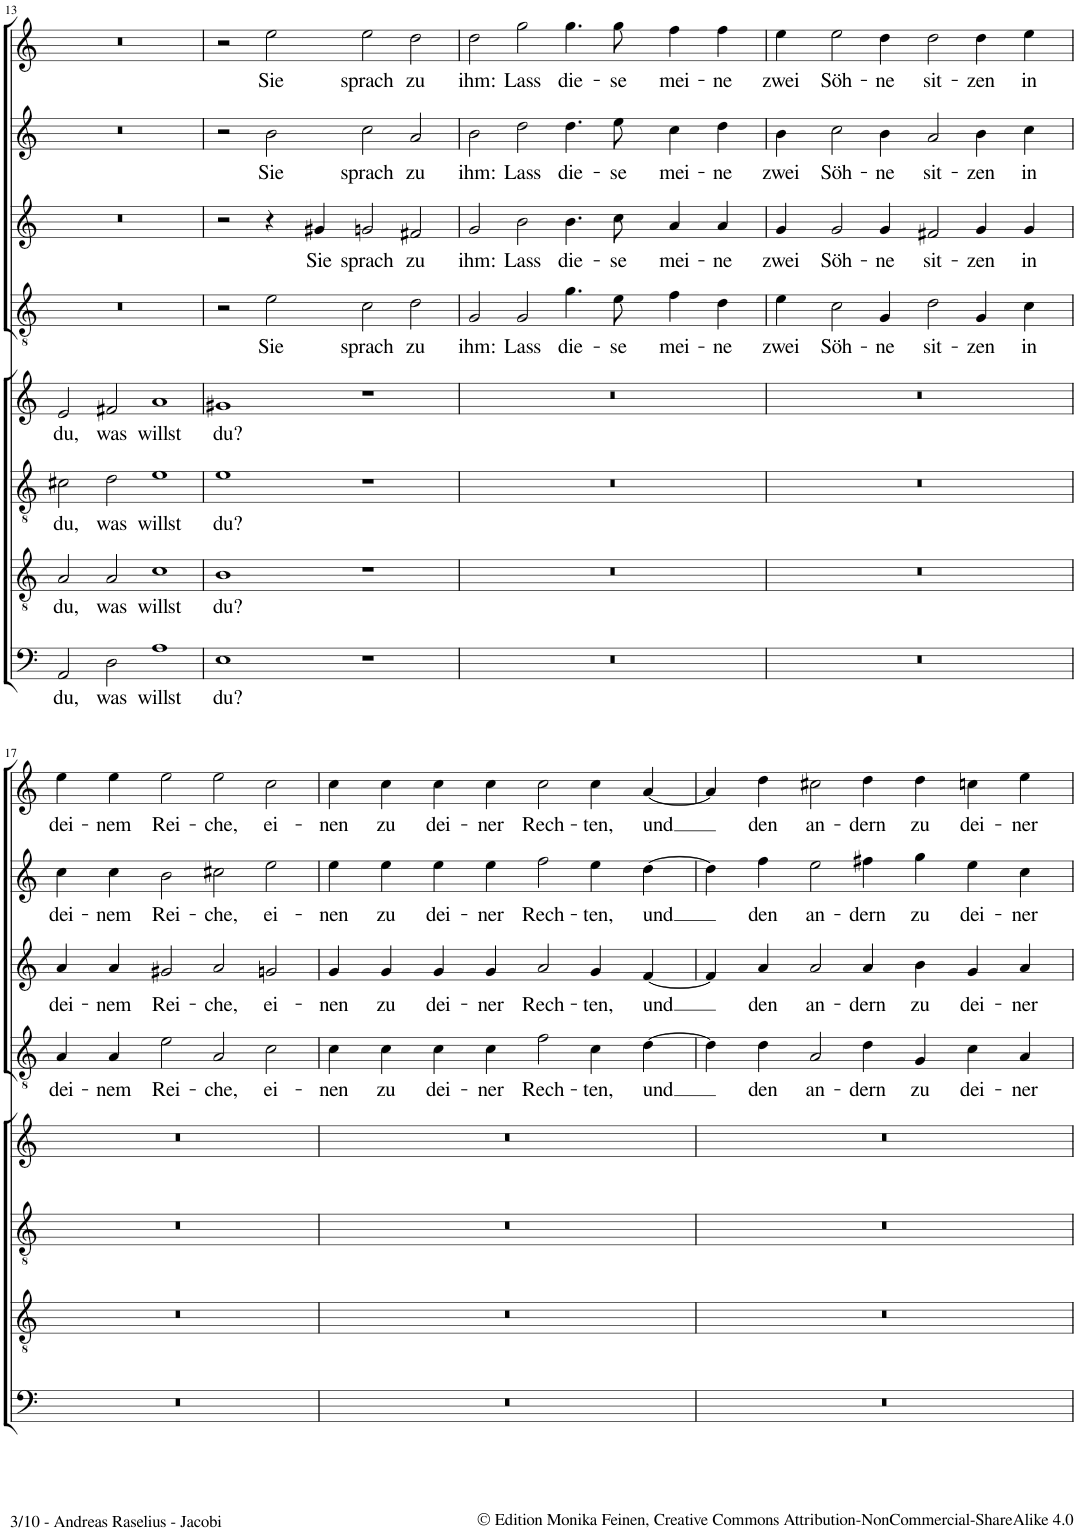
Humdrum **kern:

**kern	**text	**kern	**text	**kern	**text	**kern	**text	**kern	**text	**kern	**text	**kern	**text	**kern	**text
*part8	*part8	*part7	*part7	*part6	*part6	*part5	*part5	*part4	*part4	*part3	*part3	*part2	*part2	*part1	*part1
*staff8	*staff8	*staff7	*staff7	*staff6	*staff6	*staff5	*staff5	*staff4	*staff4	*staff3	*staff3	*staff2	*staff2	*staff1	*staff1
*I"Bassus 2	*	*I"Tenor 2	*	*I"Tenor 1	*	*I"Altus 2	*	*I"Bassus 1	*	*I"Altus 1	*	*I"Cantus 2	*	*I"Cantus 1	*
!!LO:PB:g=z
*clefF4	*	*clefGv2	*	*clefGv2	*	*clefG2	*	*clefGv2	*	*clefG2	*	*clefG2	*	*clefG2	*
*k[]	*	*k[]	*	*k[]	*	*k[]	*	*k[]	*	*k[]	*	*k[]	*	*k[]	*
*M4/2	*	*M4/2	*	*M4/2	*	*M4/2	*	*M4/2	*	*M4/2	*	*M4/2	*	*M4/2	*
*met(c|)	*	*met(c|)	*	*met(c|)	*	*met(c|)	*	*met(c|)	*	*met(c|)	*	*met(c|)	*	*met(c|)	*
=13	=13	=13	=13	=13	=13	=13	=13	=13	=13	=13	=13	=13	=13	=13	=13
!	!LO:LY:b	!	!LO:LY:b	!	!LO:LY:b	!	!LO:LY:b	!	!	!	!	!	!	!	!
2AA/	du,	2A/	du,	2c#X\	du,	2e/	du,	0r	.	0r	.	0r	.	0r	.
!	!LO:LY:b	!	!LO:LY:b	!	!LO:LY:b	!	!LO:LY:b	!	!	!	!	!	!	!	!
2D\	was	2A/	was	2d\	was	2f#X/	was	.	.	.	.	.	.	.	.
!	!LO:LY:b	!	!LO:LY:b	!	!LO:LY:b	!	!LO:LY:b	!	!	!	!	!	!	!	!
1A	willst	1c	willst	1e	willst	1a	willst	.	.	.	.	.	.	.	.
=14	=14	=14	=14	=14	=14	=14	=14	=14	=14	=14	=14	=14	=14	=14	=14
!	!LO:LY:b	!	!LO:LY:b	!	!LO:LY:b	!	!LO:LY:b	!	!	!	!	!	!	!	!
1E	du?	1B	du?	1e	du?	1g#X	du?	2r	.	2r	.	2r	.	2r	.
!	!	!	!	!	!	!	!	!	!LO:LY:b	!	!	!	!LO:LY:b	!	!LO:LY:b
.	.	.	.	.	.	.	.	2e\	Sie	4r	.	2b\	Sie	2ee\	Sie
!	!	!	!	!	!	!	!	!	!	!	!LO:LY:b	!	!	!	!
.	.	.	.	.	.	.	.	.	.	4g#X/	Sie	.	.	.	.
!	!	!	!	!	!	!	!	!	!LO:LY:b	!	!LO:LY:b	!	!LO:LY:b	!	!LO:LY:b
1r	.	1r	.	1r	.	1r	.	2c\	sprach	2gn/	sprach	2cc\	sprach	2ee\	sprach
!	!	!	!	!	!	!	!	!	!LO:LY:b	!	!LO:LY:b	!	!LO:LY:b	!	!LO:LY:b
.	.	.	.	.	.	.	.	2d\	zu	2f#X/	zu	2a/	zu	2dd\	zu
=15	=15	=15	=15	=15	=15	=15	=15	=15	=15	=15	=15	=15	=15	=15	=15
!	!	!	!	!	!	!	!	!	!LO:LY:b	!	!LO:LY:b	!	!LO:LY:b	!	!LO:LY:b
0r	.	0r	.	0r	.	0r	.	2G/	ihm:	2g/	ihm:	2b\	ihm:	2dd\	ihm:
!	!	!	!	!	!	!	!	!	!LO:LY:b	!	!LO:LY:b	!	!LO:LY:b	!	!LO:LY:b
.	.	.	.	.	.	.	.	2G/	Lass	2b\	Lass	2dd\	Lass	2gg\	Lass
!	!	!	!	!	!	!	!	!	!LO:LY:b	!	!LO:LY:b	!	!LO:LY:b	!	!LO:LY:b
.	.	.	.	.	.	.	.	4.g\	die-	4.b\	die-	4.dd\	die-	4.gg\	die-
!	!	!	!	!	!	!	!	!	!LO:LY:b	!	!LO:LY:b	!	!LO:LY:b	!	!LO:LY:b
.	.	.	.	.	.	.	.	8e\	-se	8cc\	-se	8ee\	-se	8gg\	-se
!	!	!	!	!	!	!	!	!	!LO:LY:b	!	!LO:LY:b	!	!LO:LY:b	!	!LO:LY:b
.	.	.	.	.	.	.	.	4f\	mei-	4a/	mei-	4cc\	mei-	4ff\	mei-
!	!	!	!	!	!	!	!	!	!LO:LY:b	!	!LO:LY:b	!	!LO:LY:b	!	!LO:LY:b
.	.	.	.	.	.	.	.	4d\	-ne	4a/	-ne	4dd\	-ne	4ff\	-ne
=16	=16	=16	=16	=16	=16	=16	=16	=16	=16	=16	=16	=16	=16	=16	=16
!	!	!	!	!	!	!	!	!	!LO:LY:b	!	!LO:LY:b	!	!LO:LY:b	!	!LO:LY:b
0r	.	0r	.	0r	.	0r	.	4e\	zwei	4g/	zwei	4b\	zwei	4ee\	zwei
!	!	!	!	!	!	!	!	!	!LO:LY:b	!	!LO:LY:b	!	!LO:LY:b	!	!LO:LY:b
.	.	.	.	.	.	.	.	2c\	Söh-	2g/	Söh-	2cc\	Söh-	2ee\	Söh-
!	!	!	!	!	!	!	!	!	!LO:LY:b	!	!LO:LY:b	!	!LO:LY:b	!	!LO:LY:b
.	.	.	.	.	.	.	.	4G/	-ne	4g/	-ne	4b\	-ne	4dd\	-ne
!	!	!	!	!	!	!	!	!	!LO:LY:b	!	!LO:LY:b	!	!LO:LY:b	!	!LO:LY:b
.	.	.	.	.	.	.	.	2d\	sit-	2f#X/	sit-	2a/	sit-	2dd\	sit-
!	!	!	!	!	!	!	!	!	!LO:LY:b	!	!LO:LY:b	!	!LO:LY:b	!	!LO:LY:b
.	.	.	.	.	.	.	.	4G/	-zen	4g/	-zen	4b\	-zen	4dd\	-zen
!	!	!	!	!	!	!	!	!	!LO:LY:b	!	!LO:LY:b	!	!LO:LY:b	!	!LO:LY:b
.	.	.	.	.	.	.	.	4c\	in	4g/	in	4cc\	in	4ee\	in
!!LO:LB:g=z
=17	=17	=17	=17	=17	=17	=17	=17	=17	=17	=17	=17	=17	=17	=17	=17
!	!	!	!	!	!	!	!	!	!LO:LY:b	!	!LO:LY:b	!	!LO:LY:b	!	!LO:LY:b
0r	.	0r	.	0r	.	0r	.	4A/	dei-	4a/	dei-	4cc\	dei-	4ee\	dei-
!	!	!	!	!	!	!	!	!	!LO:LY:b	!	!LO:LY:b	!	!LO:LY:b	!	!LO:LY:b
.	.	.	.	.	.	.	.	4A/	-nem	4a/	-nem	4cc\	-nem	4ee\	-nem
!	!	!	!	!	!	!	!	!	!LO:LY:b	!	!LO:LY:b	!	!LO:LY:b	!	!LO:LY:b
.	.	.	.	.	.	.	.	2e\	Rei-	2g#X/	Rei-	2b\	Rei-	2ee\	Rei-
!	!	!	!	!	!	!	!	!	!LO:LY:b	!	!LO:LY:b	!	!LO:LY:b	!	!LO:LY:b
.	.	.	.	.	.	.	.	2A/	-che,	2a/	-che,	2cc#X\	-che,	2ee\	-che,
!	!	!	!	!	!	!	!	!	!LO:LY:b	!	!LO:LY:b	!	!LO:LY:b	!	!LO:LY:b
.	.	.	.	.	.	.	.	2c\	ei-	2gn/	ei-	2ee\	ei-	2cc\	ei-
=18	=18	=18	=18	=18	=18	=18	=18	=18	=18	=18	=18	=18	=18	=18	=18
!	!	!	!	!	!	!	!	!	!LO:LY:b	!	!LO:LY:b	!	!LO:LY:b	!	!LO:LY:b
0r	.	0r	.	0r	.	0r	.	4c\	-nen	4g/	-nen	4ee\	-nen	4cc\	-nen
!	!	!	!	!	!	!	!	!	!LO:LY:b	!	!LO:LY:b	!	!LO:LY:b	!	!LO:LY:b
.	.	.	.	.	.	.	.	4c\	zu	4g/	zu	4ee\	zu	4cc\	zu
!	!	!	!	!	!	!	!	!	!LO:LY:b	!	!LO:LY:b	!	!LO:LY:b	!	!LO:LY:b
.	.	.	.	.	.	.	.	4c\	dei-	4g/	dei-	4ee\	dei-	4cc\	dei-
!	!	!	!	!	!	!	!	!	!LO:LY:b	!	!LO:LY:b	!	!LO:LY:b	!	!LO:LY:b
.	.	.	.	.	.	.	.	4c\	-ner	4g/	-ner	4ee\	-ner	4cc\	-ner
!	!	!	!	!	!	!	!	!	!LO:LY:b	!	!LO:LY:b	!	!LO:LY:b	!	!LO:LY:b
.	.	.	.	.	.	.	.	2f\	Rech-	2a/	Rech-	2ff\	Rech-	2cc\	Rech-
!	!	!	!	!	!	!	!	!	!LO:LY:b	!	!LO:LY:b	!	!LO:LY:b	!	!LO:LY:b
.	.	.	.	.	.	.	.	4c\	-ten,	4g/	-ten,	4ee\	-ten,	4cc\	-ten,
!	!	!	!	!	!	!	!	!	!LO:LY:b	!	!LO:LY:b	!	!LO:LY:b	!	!LO:LY:b
.	.	.	.	.	.	.	.	[4d\	und	[4f/	und	[4dd\	und	[4a/	und
=19	=19	=19	=19	=19	=19	=19	=19	=19	=19	=19	=19	=19	=19	=19	=19
0r	.	0r	.	0r	.	0r	.	4d\]	.	4f/]	.	4dd\]	.	4a/]	.
!	!	!	!	!	!	!	!	!	!LO:LY:b	!	!LO:LY:b	!	!LO:LY:b	!	!LO:LY:b
.	.	.	.	.	.	.	.	4d\	den	4a/	den	4ff\	den	4dd\	den
!	!	!	!	!	!	!	!	!	!LO:LY:b	!	!LO:LY:b	!	!LO:LY:b	!	!LO:LY:b
.	.	.	.	.	.	.	.	2A/	an-	2a/	an-	2ee\	an-	2cc#X\	an-
!	!	!	!	!	!	!	!	!	!LO:LY:b	!	!LO:LY:b	!	!LO:LY:b	!	!LO:LY:b
.	.	.	.	.	.	.	.	4d\	-dern	4a/	-dern	4ff#X\	-dern	4dd\	-dern
!	!	!	!	!	!	!	!	!	!LO:LY:b	!	!LO:LY:b	!	!LO:LY:b	!	!LO:LY:b
.	.	.	.	.	.	.	.	4G/	zu	4b\	zu	4gg\	zu	4dd\	zu
!	!	!	!	!	!	!	!	!	!LO:LY:b	!	!LO:LY:b	!	!LO:LY:b	!	!LO:LY:b
.	.	.	.	.	.	.	.	4c\	dei-	4g/	dei-	4ee\	dei-	4ccn\	dei-
!	!	!	!	!	!	!	!	!	!LO:LY:b	!	!LO:LY:b	!	!LO:LY:b	!	!LO:LY:b
.	.	.	.	.	.	.	.	4A/	-ner	4a/	-ner	4cc\	-ner	4ee\	-ner
=	=	=	=	=	=	=	=	=	=	=	=	=	=	=	=
*-	*-	*-	*-	*-	*-	*-	*-	*-	*-	*-	*-	*-	*-	*-	*-
